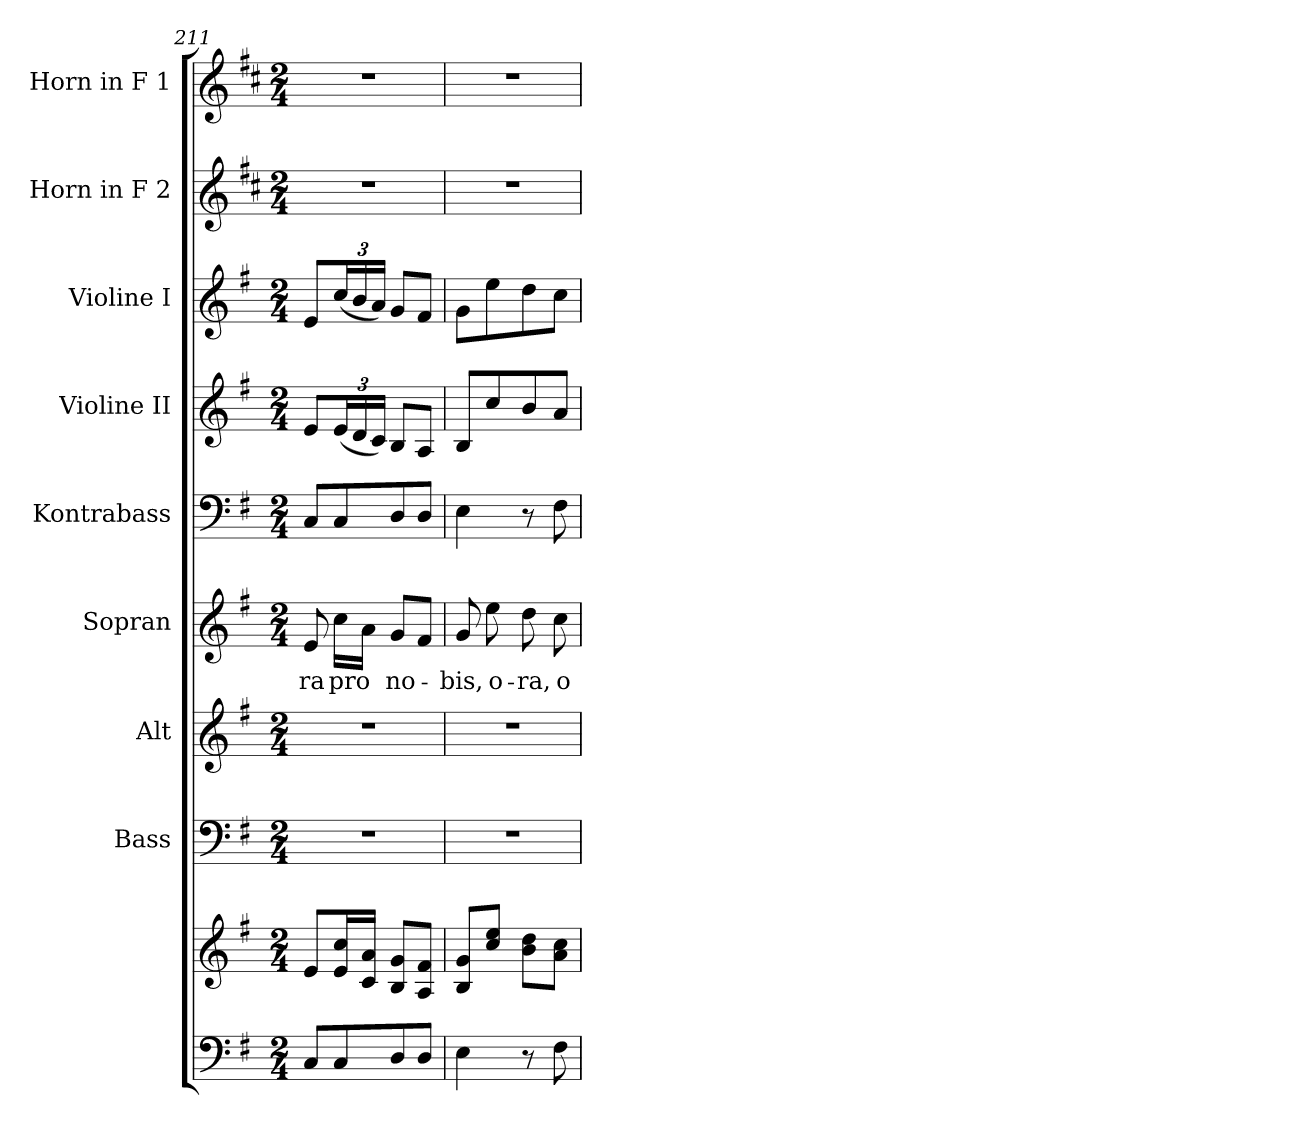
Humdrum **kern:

**kern	**kern	**kern	**kern	**kern	**text	**kern	**kern	**kern	**kern	**kern
*part9	*part9	*part8	*part7	*part6	*part6	*part5	*part4	*part3	*part2	*part1
*staff10	*staff9	*staff8	*staff7	*staff6	*staff6	*staff5	*staff4	*staff3	*staff2	*staff1
*	*	*I"Bass	*I"Alt	*I"Sopran	*	*I"Kontrabass	*I"Violine II	*I"Violine I	*I"Horn in F 2	*I"Horn in F 1
*	*	*I'B.	*I'A.	*I'S.	*	*I'Kb.	*I'Vl. II	*I'Vl. I	*I'Hrn. 2	*I'Hrn. 1
*clefF4	*clefG2	*clefF4	*clefG2	*clefG2	*	*clefF4	*clefG2	*clefG2	*clefG2	*clefG2
*	*	*	*	*	*	*ITrd7c12	*	*	*ITrd4c7	*ITrd4c7
*k[f#]	*k[f#]	*k[f#]	*k[f#]	*k[f#]	*	*k[f#]	*k[f#]	*k[f#]	*k[f#]	*k[f#]
*G:	*G:	*G:	*G:	*G:	*	*G:	*G:	*G:	*G:	*G:
*M2/4	*M2/4	*M2/4	*M2/4	*M2/4	*	*M2/4	*M2/4	*M2/4	*M2/4	*M2/4
=211	=211	=211	=211	=211	=211	=211	=211	=211	=211	=211
!	!	!	!	!	!LO:LY:b	!	!	!	!	!
8C/L	8e/L	2r	2r	8e/	-ra	8CC/L	8e/L	8e/L	2r	2r
!	!	!	!	!	!LO:LY:b	!	!	!	!	!
8C/	16e/ 16cc/L	.	.	16cc\LL	pro	8CC/	(<24e/L	(<24cc/L	.	.
.	.	.	.	.	.	.	24d/	24b/	.	.
.	16c/ 16a/JJ	.	.	16a\JJ	.	.	.	.	.	.
.	.	.	.	.	.	.	24c/JJ)	24a/JJ)	.	.
!	!	!	!	!	!LO:LY:b	!	!	!	!	!
8D/	8B/ 8g/L	.	.	8g/L	no-	8DD/	8B/L	8g/L	.	.
8D/J	8A/ 8f#/J	.	.	8f#/J	.	8DD/J	8A/J	8f#/J	.	.
=212	=212	=212	=212	=212	=212	=212	=212	=212	=212	=212
!	!	!	!	!	!LO:LY:b	!	!	!	!	!
4E\	8B/ 8g/L	2r	2r	8g/	-bis,	4EE\	8B/L	8g\L	2r	2r
!	!	!	!	!	!LO:LY:b	!	!	!	!	!
.	8cc/ 8ee/J	.	.	8ee\	o-	.	8cc/	8ee\	.	.
!	!	!	!	!	!LO:LY:b	!	!	!	!	!
8r	8b\ 8dd\L	.	.	8dd\	-ra,	8r	8b/	8dd\	.	.
!	!	!	!	!	!LO:LY:b	!	!	!	!	!
8F#\	8a\ 8cc\J	.	.	8cc\	o-	8FF#\	8a/J	8cc\J	.	.
=	=	=	=	=	=	=	=	=	=	=
*-	*-	*-	*-	*-	*-	*-	*-	*-	*-	*-
